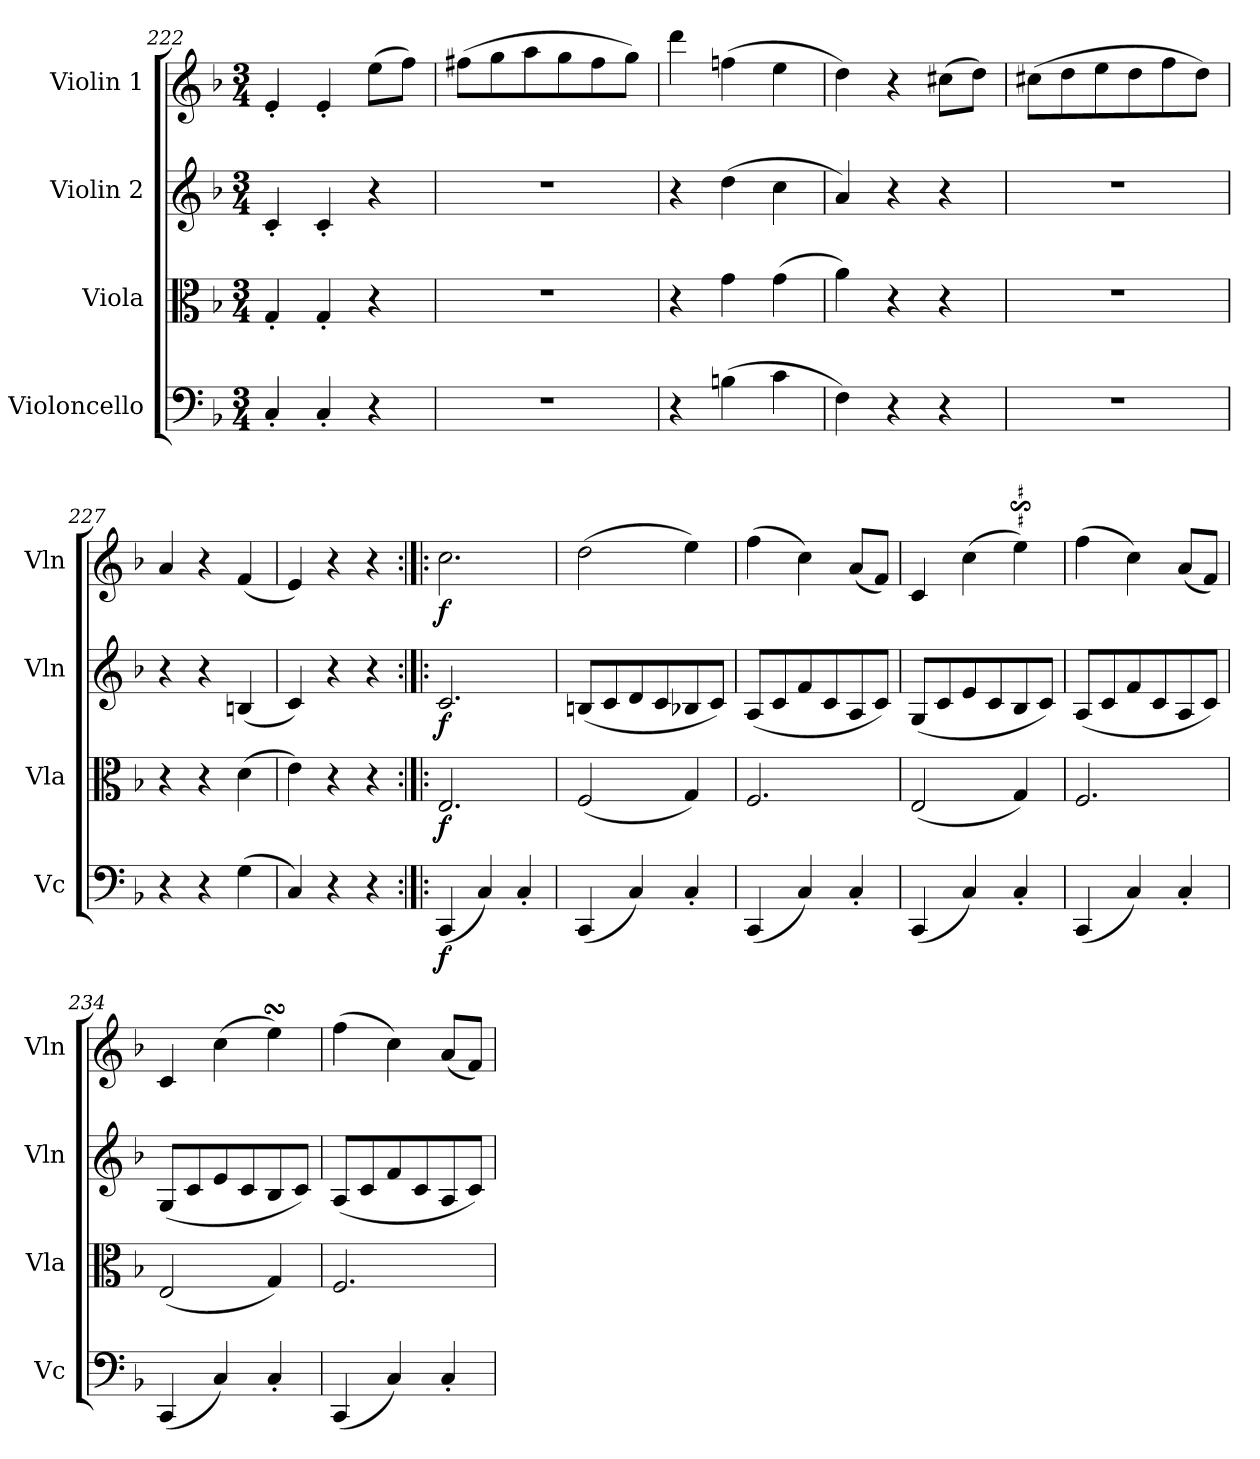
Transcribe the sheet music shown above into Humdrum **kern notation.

**kern	**dynam	**kern	**dynam	**kern	**dynam	**kern	**dynam
*part4	*part4	*part3	*part3	*part2	*part2	*part1	*part1
*staff4	*staff4	*staff3	*staff3	*staff2	*staff2	*staff1	*staff1
*I"Violoncello	*	*I"Viola	*	*I"Violin 2	*	*I"Violin 1	*
*I'Vc	*	*I'Vla	*	*I'Vln	*	*I'Vln	*
*clefF4	*	*clefC3	*	*clefG2	*	*clefG2	*
*k[b-]	*	*k[b-]	*	*k[b-]	*	*k[b-]	*
*M3/4	*	*M3/4	*	*M3/4	*	*M3/4	*
=222	=222	=222	=222	=222	=222	=222	=222
4C'/	.	4G'/	.	4c'/	.	4e'/	.
4C'/	.	4G'/	.	4c'/	.	4e'/	.
4r	.	4r	.	4r	.	(>8ee\L	.
.	.	.	.	.	.	8ff\J)	.
=223	=223	=223	=223	=223	=223	=223	=223
2.r	.	2.r	.	2.r	.	(>8ff#X\L	.
.	.	.	.	.	.	8gg\	.
.	.	.	.	.	.	8aa\	.
.	.	.	.	.	.	8gg\	.
.	.	.	.	.	.	8ff#\	.
.	.	.	.	.	.	8gg\J)	.
=224	=224	=224	=224	=224	=224	=224	=224
4r	.	4r	.	4r	.	4ddd\	.
(>4Bn\	.	4g\	.	(>4dd\	.	(>4ffn\	.
4c\	.	(>4g\	.	4cc\	.	4ee\	.
=225	=225	=225	=225	=225	=225	=225	=225
4F\)	.	4a\)	.	4a/)	.	4dd\)	.
4r	.	4r	.	4r	.	4r	.
4r	.	4r	.	4r	.	(>8cc#X\L	.
.	.	.	.	.	.	8dd\J)	.
=226	=226	=226	=226	=226	=226	=226	=226
2.r	.	2.r	.	2.r	.	(>8cc#X\L	.
.	.	.	.	.	.	8dd\	.
.	.	.	.	.	.	8ee\	.
.	.	.	.	.	.	8dd\	.
.	.	.	.	.	.	8ff\	.
.	.	.	.	.	.	8dd\J)	.
=227	=227	=227	=227	=227	=227	=227	=227
4r	.	4r	.	4r	.	4a/	.
4r	.	4r	.	4r	.	4r	.
(>4G\	.	(>4d\	.	(<4Bn/	.	(<4f/	.
=228	=228	=228	=228	=228	=228	=228	=228
4C/)	.	4e\)	.	4c/)	.	4e/)	.
4r	.	4r	.	4r	.	4r	.
4r	.	4r	.	4r	.	4r	.
!!LO:PB:g=z
=229:|!|:	=229:|!|:	=229:|!|:	=229:|!|:	=229:|!|:	=229:|!|:	=229:|!|:	=229:|!|:
!	!LO:DY:b	!	!LO:DY:b	!	!LO:DY:b	!	!LO:DY:b
(<4CC/	f	2.E/	f	2.c/	f	2.cc\	f
4C/)	.	.	.	.	.	.	.
4C'/	.	.	.	.	.	.	.
=230	=230	=230	=230	=230	=230	=230	=230
(<4CC/	.	(<2F/	.	(<8Bn/L	.	(>2dd\	.
.	.	.	.	8c/	.	.	.
4C/)	.	.	.	8d/	.	.	.
.	.	.	.	8c/	.	.	.
4C'/	.	4G/)	.	8B-X/	.	4ee\)	.
.	.	.	.	8c/J)	.	.	.
=231	=231	=231	=231	=231	=231	=231	=231
(<4CC/	.	2.F/	.	(<8A/L	.	(>4ff\	.
.	.	.	.	8c/	.	.	.
4C/)	.	.	.	8f/	.	4cc\)	.
.	.	.	.	8c/	.	.	.
4C'/	.	.	.	8A/	.	(<8a/L	.
.	.	.	.	8c/J)	.	8f/J)	.
=232	=232	=232	=232	=232	=232	=232	=232
(<4CC/	.	(<2E/	.	(<8G/L	.	4c/	.
.	.	.	.	8c/	.	.	.
4C/)	.	.	.	8e/	.	(>4cc\	.
.	.	.	.	8c/	.	.	.
4C'/	.	4G/)	.	8B-/	.	4ees$sS\)	.
.	.	.	.	8c/J)	.	.	.
=233	=233	=233	=233	=233	=233	=233	=233
(<4CC/	.	2.F/	.	(<8A/L	.	(>4ff\	.
.	.	.	.	8c/	.	.	.
4C/)	.	.	.	8f/	.	4cc\)	.
.	.	.	.	8c/	.	.	.
4C'/	.	.	.	8A/	.	(<8a/L	.
.	.	.	.	8c/J)	.	8f/J)	.
=234	=234	=234	=234	=234	=234	=234	=234
(<4CC/	.	(<2E/	.	(<8G/L	.	4c/	.
.	.	.	.	8c/	.	.	.
4C/)	.	.	.	8e/	.	(>4cc\	.
.	.	.	.	8c/	.	.	.
4C'/	.	4G/)	.	8B-/	.	4eesSsS\)	.
.	.	.	.	8c/J)	.	.	.
=235	=235	=235	=235	=235	=235	=235	=235
(<4CC/	.	2.F/	.	(<8A/L	.	(>4ff\	.
.	.	.	.	8c/	.	.	.
4C/)	.	.	.	8f/	.	4cc\)	.
.	.	.	.	8c/	.	.	.
4C'/	.	.	.	8A/	.	(<8a/L	.
.	.	.	.	8c/J)	.	8f/J)	.
=	=	=	=	=	=	=	=
*-	*-	*-	*-	*-	*-	*-	*-
